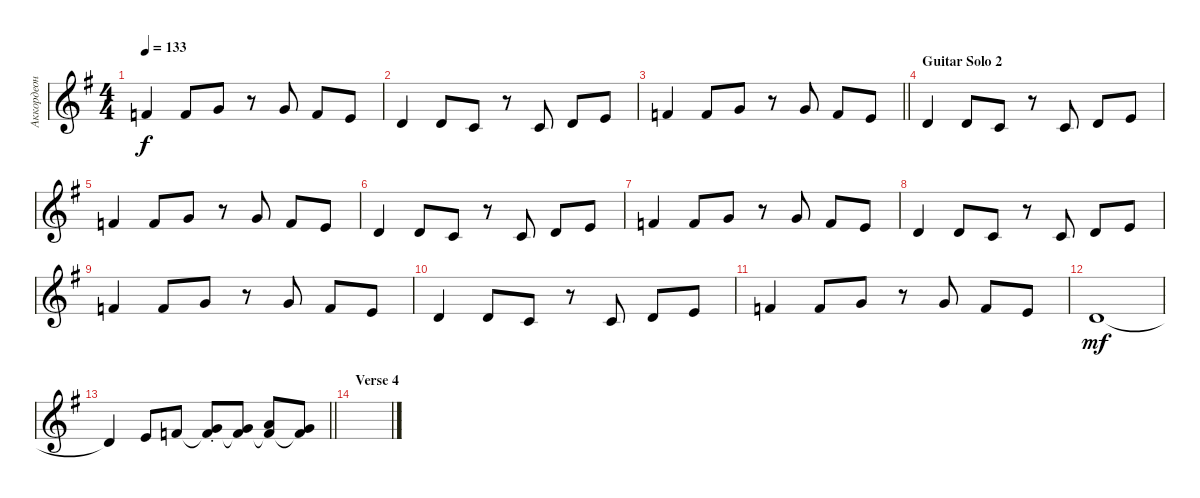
\track ("Аккордеон" "Аккордеон") {instrument accordion}
\staff {score}
\tuning (E4 B3 G3 D3 A2 D2) {hide}
\ts (4 4)
\tempo 133
\clef g2
\ks eminor
1.1.4{dy f} 1.1.8 3.1.8 r.8 3.1.8 1.1.8 0.1.8 |
3.2.4 3.2.8 1.2.8 r.8 1.2.8 3.2.8 5.2.8 |
\barLineRight lightlight
1.1.4 1.1.8 3.1.8 r.8 3.1.8 1.1.8 0.1.8 |
\section ("" "Guitar Solo 2")
3.2.4 3.2.8 1.2.8 r.8 1.2.8 3.2.8 5.2.8 |
1.1.4 1.1.8 3.1.8 r.8 3.1.8 1.1.8 0.1.8 |
3.2.4 3.2.8 1.2.8 r.8 1.2.8 3.2.8 5.2.8 |
1.1.4 1.1.8 3.1.8 r.8 3.1.8 1.1.8 0.1.8 |
3.2.4 3.2.8 1.2.8 r.8 1.2.8 3.2.8 5.2.8 |
1.1.4 1.1.8 3.1.8 r.8 3.1.8 1.1.8 0.1.8 |
3.2.4 3.2.8 1.2.8 r.8 1.2.8 3.2.8 5.2.8 |
1.1.4 1.1.8 3.1.8 r.8 3.1.8 1.1.8 0.1.8 |
3.2.1{dy mf} |
\barLineRight lightlight
3.2{t}.4 5.2.8{beam Up} 6.2.8{beam Up} (3.1{st} 6.2{t}).8 (3.1 6.2{t}).8 (5.1 6.2{t}).8 (3.1 6.2{t}).8 |
\section ("" "Verse 4")
